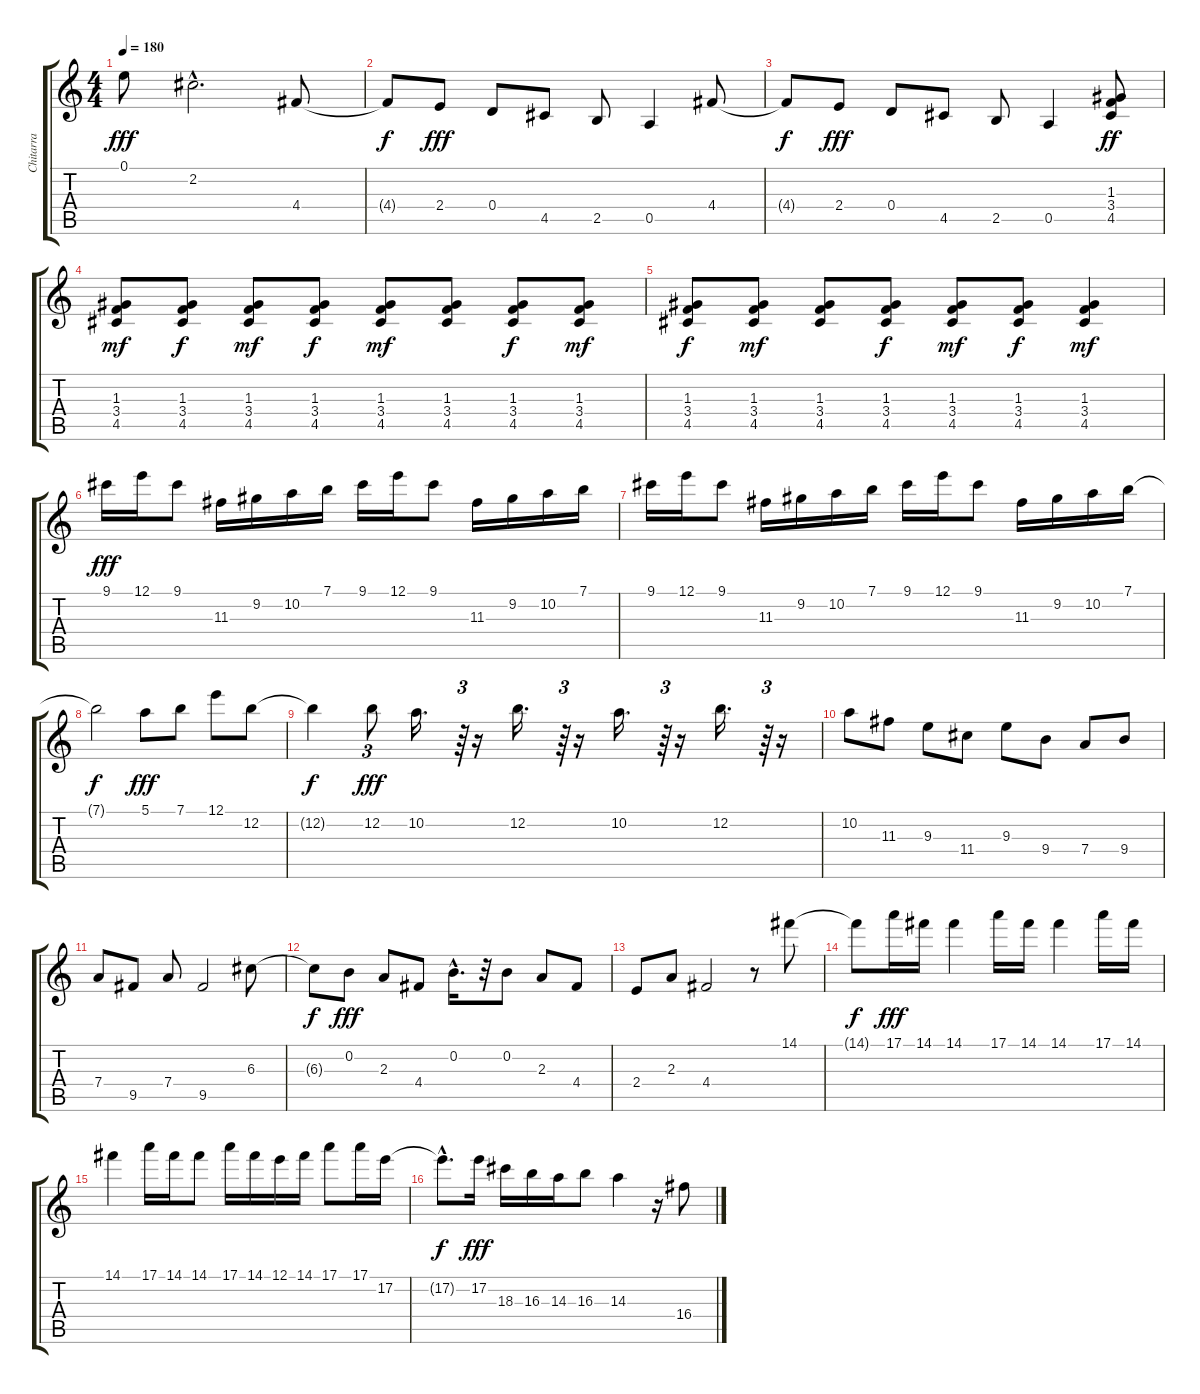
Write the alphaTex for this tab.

\track ("Chitarra" "Chitarra") {instrument distortionguitar}
\staff {score tabs}
\tuning (E4 B3 G3 D3 A2 E2) {hide}
\ts (4 4)
\tempo 180
\clef g2
\ks c
0.1.8{dy fff} 2.2{hac}.2{d} 4.4.8 |
4.4{t}.8{dy f} 2.4.8{dy fff} 0.4.8 4.5.8 2.5.8 0.5.4 4.4.8 |
4.4{t}.8{dy f} 2.4.8{dy fff} 0.4.8 4.5.8 2.5.8 0.5.4 (1.3 3.4 4.5).8{dy ff} |
(1.3 3.4 4.5).8{dy mf} (1.3 3.4 4.5).8{dy f} (1.3 3.4 4.5).8{dy mf} (1.3 3.4 4.5).8{dy f} (1.3 3.4 4.5).8{dy mf} (1.3 3.4 4.5).8 (1.3 3.4 4.5).8{dy f} (1.3 3.4 4.5).8{dy mf} |
(1.3 3.4 4.5).8{dy f} (1.3 3.4 4.5).8{dy mf} (1.3 3.4 4.5).8 (1.3 3.4 4.5).8{dy f} (1.3 3.4 4.5).8{dy mf} (1.3 3.4 4.5).8{dy f} (1.3 3.4 4.5).4{dy mf} |
9.1.16{dy fff} 12.1.16 9.1.8 11.3.16 9.2.16 10.2.16 7.1.16 9.1.16 12.1.16 9.1.8 11.3.16 9.2.16 10.2.16 7.1.16 |
9.1.16 12.1.16 9.1.8 11.3.16 9.2.16 10.2.16 7.1.16 9.1.16 12.1.16 9.1.8 11.3.16 9.2.16 10.2.16 7.1.16 |
7.1{t}.2{dy f} 5.1.8{dy fff} 7.1.8 12.1.8 12.2.8 |
12.2{t}.4{dy f} 12.2.8{tu (3 2) dy fff} 10.2.16{d} r.64{tu (3 2)} r.16 12.2.16{d} r.64{tu (3 2)} r.16 10.2.16{d} r.64{tu (3 2)} r.16 12.2.16{d} r.64{tu (3 2)} r.16 |
10.2.8 11.3.8 9.3.8 11.4.8 9.3.8 9.4.8 7.4.8 9.4.8 |
7.4.8 9.5.8 7.4.8 9.5.2 6.3.8 |
6.3{t}.8{dy f} 0.2.8{dy fff} 2.3.8 4.4.8 0.2{hac}.16{d} r.32 0.2.8 2.3.8 4.4.8 |
2.4.8 2.3.8 4.4.2 r.8 14.1.8 |
14.1{t}.8{dy f} 17.1.16{dy fff} 14.1.16 14.1.4 17.1.16 14.1.16 14.1.4 17.1.16 14.1.16 |
14.1.4 17.1.16 14.1.16 14.1.8 17.1.16 14.1.16 12.1.16 14.1.16 17.1.8 17.1.16 17.2.16 |
17.2{hac t}.8{d dy f} 17.2.16{dy fff} 18.3.16 16.3.16 14.3.16 16.3.8 14.3.4 r.16 16.4.8
